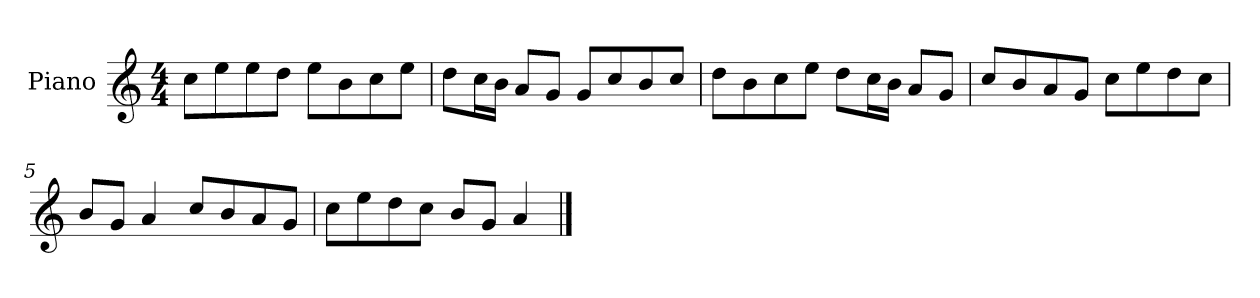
**kern
*part1
*staff1
*I"Piano
*I'P-no
*clefG2
*k[]
*M4/4
*MM90
=1
8cc\L
8ee\
8ee\
8dd\J
8ee\L
8b\
8cc\
8ee\J
=2
8dd\L
16cc\L
16b\JJ
8a/L
8g/J
8g/L
8cc/
8b/
8cc/J
=3
8dd\L
8b\
8cc\
8ee\J
8dd\L
16cc\L
16b\JJ
8a/L
8g/J
=4
8cc/L
8b/
8a/
8g/J
8cc\L
8ee\
8dd\
8cc\J
=5
8b/L
8g/J
4a/
8cc/L
8b/
8a/
8g/J
!!LO:LB:g=z
=6
8cc\L
8ee\
8dd\
8cc\J
8b/L
8g/J
4a/
==
*-
